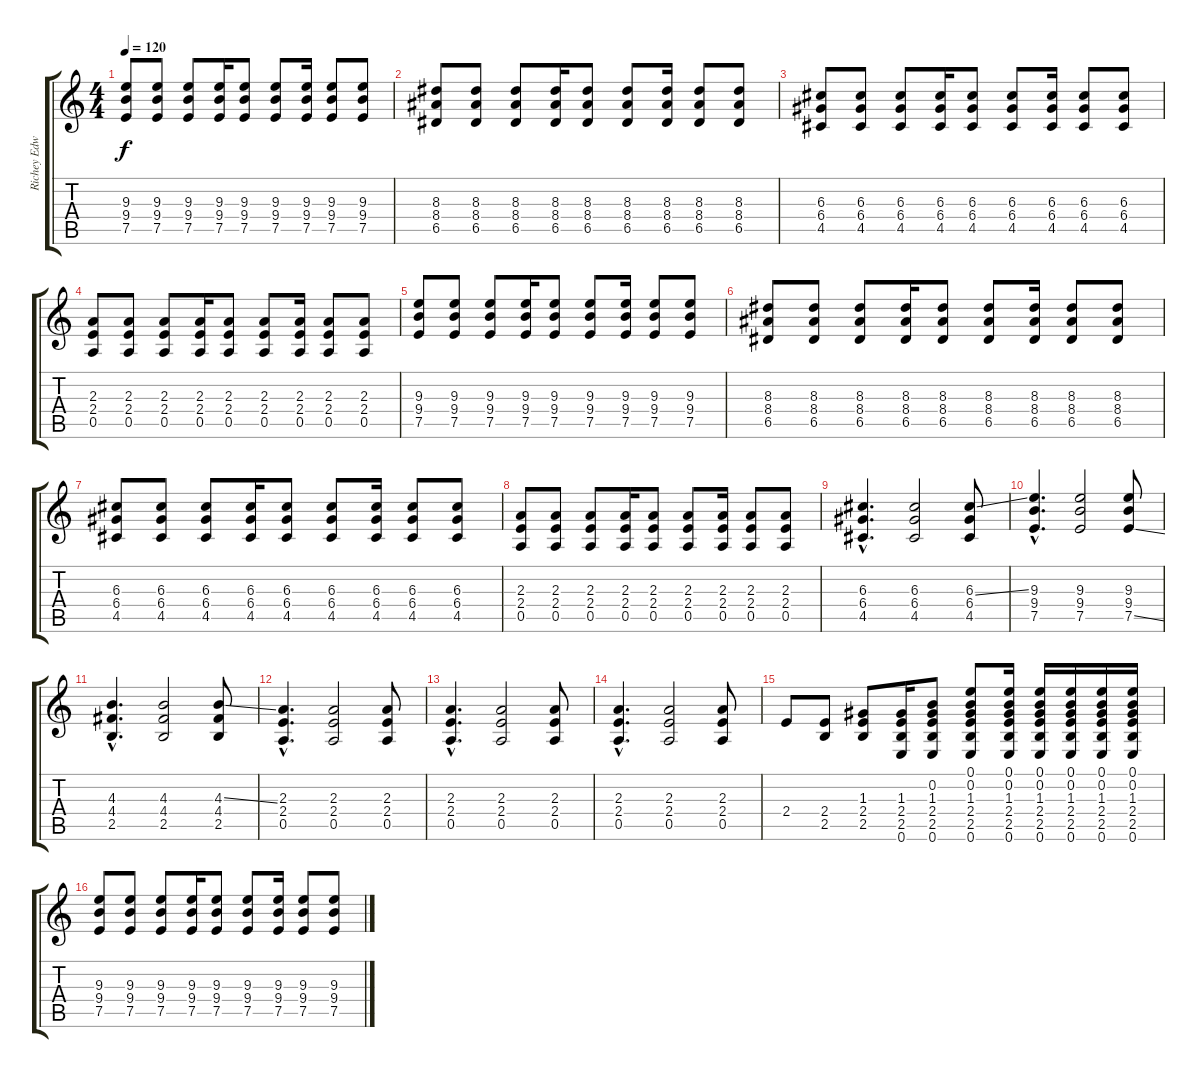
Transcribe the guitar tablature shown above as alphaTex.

\track ("Richey Edwards (sort of)" "Richey Edw") {instrument distortionguitar}
\staff {score tabs}
\tuning (E4 B3 G3 D3 A2 E2) {hide}
\ts (4 4)
\tempo 120
\clef g2
\ks c
(9.3 9.4 7.5).8{dy f} (9.3 9.4 7.5).8 (9.3 9.4 7.5).8 (9.3 9.4 7.5).16 (9.3 9.4 7.5).8 (9.3 9.4 7.5).8 (9.3 9.4 7.5).16 (9.3 9.4 7.5).8 (9.3 9.4 7.5).8 |
(8.3 8.4 6.5).8 (8.3 8.4 6.5).8 (8.3 8.4 6.5).8 (8.3 8.4 6.5).16 (8.3 8.4 6.5).8 (8.3 8.4 6.5).8 (8.3 8.4 6.5).16 (8.3 8.4 6.5).8 (8.3 8.4 6.5).8 |
(6.3 6.4 4.5).8 (6.3 6.4 4.5).8 (6.3 6.4 4.5).8 (6.3 6.4 4.5).16 (6.3 6.4 4.5).8 (6.3 6.4 4.5).8 (6.3 6.4 4.5).16 (6.3 6.4 4.5).8 (6.3 6.4 4.5).8 |
(2.3 2.4 0.5).8 (2.3 2.4 0.5).8 (2.3 2.4 0.5).8 (2.3 2.4 0.5).16 (2.3 2.4 0.5).8 (2.3 2.4 0.5).8 (2.3 2.4 0.5).16 (2.3 2.4 0.5).8 (2.3 2.4 0.5).8 |
(9.3 9.4 7.5).8 (9.3 9.4 7.5).8 (9.3 9.4 7.5).8 (9.3 9.4 7.5).16 (9.3 9.4 7.5).8 (9.3 9.4 7.5).8 (9.3 9.4 7.5).16 (9.3 9.4 7.5).8 (9.3 9.4 7.5).8 |
(8.3 8.4 6.5).8 (8.3 8.4 6.5).8 (8.3 8.4 6.5).8 (8.3 8.4 6.5).16 (8.3 8.4 6.5).8 (8.3 8.4 6.5).8 (8.3 8.4 6.5).16 (8.3 8.4 6.5).8 (8.3 8.4 6.5).8 |
(6.3 6.4 4.5).8 (6.3 6.4 4.5).8 (6.3 6.4 4.5).8 (6.3 6.4 4.5).16 (6.3 6.4 4.5).8 (6.3 6.4 4.5).8 (6.3 6.4 4.5).16 (6.3 6.4 4.5).8 (6.3 6.4 4.5).8 |
(2.3 2.4 0.5).8 (2.3 2.4 0.5).8 (2.3 2.4 0.5).8 (2.3 2.4 0.5).16 (2.3 2.4 0.5).8 (2.3 2.4 0.5).8 (2.3 2.4 0.5).16 (2.3 2.4 0.5).8 (2.3 2.4 0.5).8 |
(6.3{hac} 6.4{hac} 4.5{hac}).4{d} (6.3 6.4 4.5).2 (6.3{ss} 6.4 4.5).8 |
(9.3{hac} 9.4{hac} 7.5).4{d} (9.3 9.4 7.5).2 (9.3 9.4 7.5{ss}).8 |
(4.3{hac} 4.4{hac} 2.5{hac}).4{d} (4.3 4.4 2.5).2 (4.3{ss} 4.4 2.5).8 |
(2.3{hac} 2.4{hac} 0.5{hac}).4{d} (2.3 2.4 0.5).2 (2.3 2.4 0.5).8 |
(2.3{hac} 2.4{hac} 0.5{hac}).4{d} (2.3 2.4 0.5).2 (2.3 2.4 0.5).8 |
(2.3{hac} 2.4{hac} 0.5{hac}).4{d} (2.3 2.4 0.5).2 (2.3 2.4 0.5).8 |
2.4.8 (2.4 2.5).8 (1.3 2.4 2.5).8 (1.3 2.4 2.5 0.6).16 (0.2 1.3 2.4 2.5 0.6).8 (0.1 0.2 1.3 2.4 2.5 0.6).8 (0.1 0.2 1.3 2.4 2.5 0.6).16 (0.1 0.2 1.3 2.4 2.5 0.6).16 (0.1 0.2 1.3 2.4 2.5 0.6).16 (0.1 0.2 1.3 2.4 2.5 0.6).16 (0.1 0.2 1.3 2.4 2.5 0.6).16 |
(9.3 9.4 7.5).8 (9.3 9.4 7.5).8 (9.3 9.4 7.5).8 (9.3 9.4 7.5).16 (9.3 9.4 7.5).8 (9.3 9.4 7.5).8 (9.3 9.4 7.5).16 (9.3 9.4 7.5).8 (9.3 9.4 7.5).8
